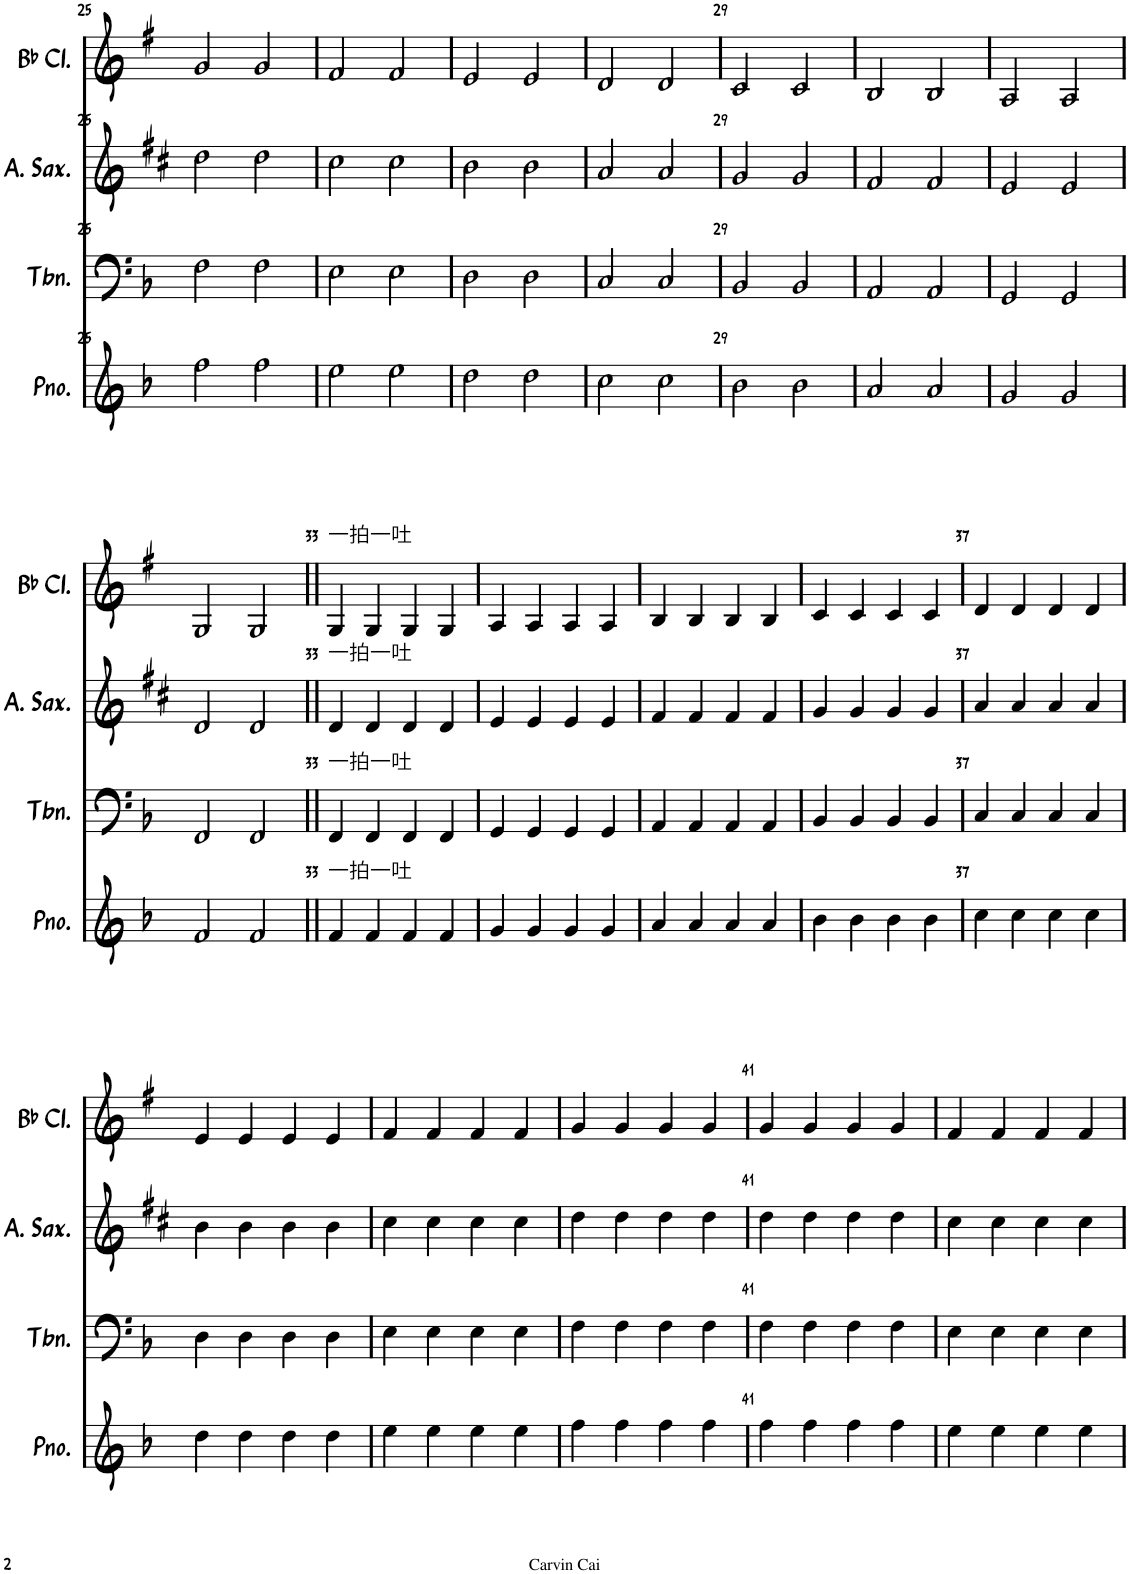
**kern	**kern	**kern	**kern
*part4	*part3	*part2	*part1
*staff4	*staff3	*staff2	*staff1
*I"钢琴	*I"长号	*I"中音萨克斯	*I"降B调单簧管
!!LO:PB:g=z
*clefG2	*clefF4	*clefG2	*clefG2
*	*	*Trd5c9	*Trd1c2
*k[b-]	*k[b-]	*k[f#c#]	*k[f#]
*M4/4	*M4/4	*M4/4	*M4/4
=25	=25	=25	=25
2ff\	2F\	2dd\	2g/
2ff\	2F\	2dd\	2g/
=26	=26	=26	=26
2ee\	2E\	2cc#\	2f#/
2ee\	2E\	2cc#\	2f#/
=27	=27	=27	=27
2dd\	2D\	2b\	2e/
2dd\	2D\	2b\	2e/
=28	=28	=28	=28
2cc\	2C/	2a/	2d/
2cc\	2C/	2a/	2d/
=29	=29	=29	=29
2b-\	2BB-/	2g/	2c/
2b-\	2BB-/	2g/	2c/
=30	=30	=30	=30
2a/	2AA/	2f#/	2B/
2a/	2AA/	2f#/	2B/
=31	=31	=31	=31
2g/	2GG/	2e/	2A/
2g/	2GG/	2e/	2A/
!!LO:LB:g=z
=32	=32	=32	=32
2f/	2FF/	2d/	2G/
2f/	2FF/	2d/	2G/
=33||	=33||	=33||	=33||
!	!	!	!LO:TX:a:t=一拍一吐
!	!	!LO:TX:a:t=一拍一吐	!
!	!LO:TX:a:t=一拍一吐	!	!
!LO:TX:a:t=一拍一吐	!	!	!
4f/	4FF/	4d/	4G/
4f/	4FF/	4d/	4G/
4f/	4FF/	4d/	4G/
4f/	4FF/	4d/	4G/
=34	=34	=34	=34
4g/	4GG/	4e/	4A/
4g/	4GG/	4e/	4A/
4g/	4GG/	4e/	4A/
4g/	4GG/	4e/	4A/
=35	=35	=35	=35
4a/	4AA/	4f#/	4B/
4a/	4AA/	4f#/	4B/
4a/	4AA/	4f#/	4B/
4a/	4AA/	4f#/	4B/
=36	=36	=36	=36
4b-\	4BB-/	4g/	4c/
4b-\	4BB-/	4g/	4c/
4b-\	4BB-/	4g/	4c/
4b-\	4BB-/	4g/	4c/
=37	=37	=37	=37
4cc\	4C/	4a/	4d/
4cc\	4C/	4a/	4d/
4cc\	4C/	4a/	4d/
4cc\	4C/	4a/	4d/
!!LO:LB:g=z
=38	=38	=38	=38
4dd\	4D\	4b\	4e/
4dd\	4D\	4b\	4e/
4dd\	4D\	4b\	4e/
4dd\	4D\	4b\	4e/
=39	=39	=39	=39
4ee\	4E\	4cc#\	4f#/
4ee\	4E\	4cc#\	4f#/
4ee\	4E\	4cc#\	4f#/
4ee\	4E\	4cc#\	4f#/
=40	=40	=40	=40
4ff\	4F\	4dd\	4g/
4ff\	4F\	4dd\	4g/
4ff\	4F\	4dd\	4g/
4ff\	4F\	4dd\	4g/
=41	=41	=41	=41
4ff\	4F\	4dd\	4g/
4ff\	4F\	4dd\	4g/
4ff\	4F\	4dd\	4g/
4ff\	4F\	4dd\	4g/
=42	=42	=42	=42
4ee\	4E\	4cc#\	4f#/
4ee\	4E\	4cc#\	4f#/
4ee\	4E\	4cc#\	4f#/
4ee\	4E\	4cc#\	4f#/
=	=	=	=
*-	*-	*-	*-
